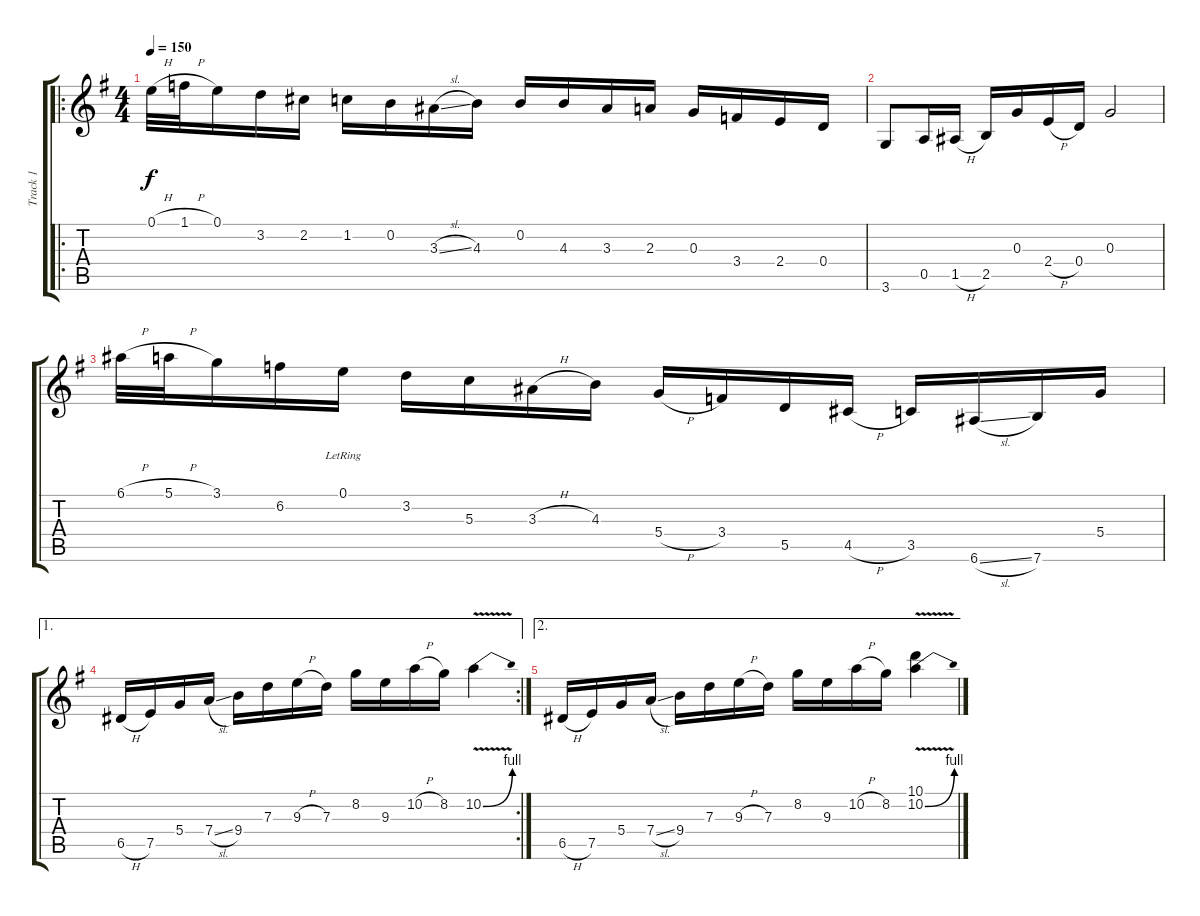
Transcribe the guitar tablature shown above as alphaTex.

\track ("Track 1" "Track 1") {instrument acousticguitarsteel}
\staff {score tabs}
\tuning (E4 B3 G3 D3 A2 E2) {hide}
\ro
\ts (4 4)
\tempo 150
\clef g2
\ks g
0.1{h}.32{dy f instrument acousticguitarsteel} 1.1{h}.32 0.1.16 3.2.16 2.2.16 1.2.16 0.2.16 3.3{sl}.16 4.3.16 0.2.16 4.3.16 3.3.16 2.3.16 0.3.16 3.4.16 2.4.16 0.4.16 |
3.6.8 0.5.16 1.5{h}.16 2.5.16 0.3.16 2.4{h}.16 0.4.16 0.3.2 |
6.1{h}.32 5.1{h}.32 3.1.16 6.2.16 0.1{lr}.16 3.2.16 5.3.16 3.3{h}.16 4.3.16 5.4{h}.16 3.4.16 5.5.16 4.5{h}.16 3.5.16 6.6{sl}.16 7.6.16 5.4.16 |
\ae 1
\rc 2
6.5{h}.16 7.5.16 5.4.16 7.4{sl}.16 9.4.16 7.3.16 9.3{h}.16 7.3.16 8.2.16 9.3.16 10.2{h}.16 8.2.16 10.2{be (bend 0 0 60 4) v}.4 |
\ae 2
6.5{h}.16 7.5.16 5.4.16 7.4{sl}.16 9.4.16 7.3.16 9.3{h}.16 7.3.16 8.2.16 9.3.16 10.2{h}.16 8.2.16 (10.1 10.2{be (bend 0 0 60 4) v}).4
